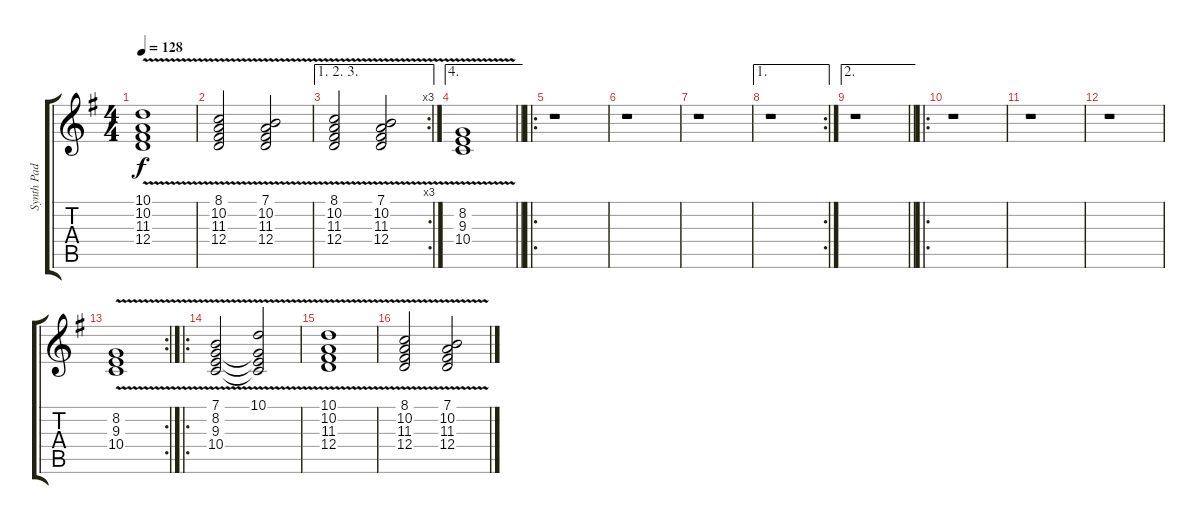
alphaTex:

\track ("Synth Pad" "Synth Pad") {instrument pad2warm}
\staff {score tabs}
\tuning (E4 B3 G3 D3 A2 E2) {hide}
\ts (4 4)
\tempo 128
\clef g2
\ks g
(10.1{v} 10.2{v} 11.3{v} 12.4{v}).1{dy f} |
(8.1{v} 10.2{v} 11.3{v} 12.4{v}).2 (7.1{v} 10.2{v} 11.3{v} 12.4{v}).2 |
\ae (1 2 3)
\rc 3
(8.1{v} 10.2{v} 11.3{v} 12.4{v}).2 (7.1{v} 10.2{v} 11.3{v} 12.4{v}).2 |
\ae 4
\barLineRight lightlight
(8.2{v} 9.3{v} 10.4{v}).1 |
\ro
r.1 |
r.1 |
r.1 |
\ae 1
\rc 2
r.1 |
\ae 2
\barLineRight lightlight
r.1 |
\ro
r.1 |
r.1 |
r.1 |
\rc 2
(8.2{v} 9.3{v} 10.4{v}).1 |
\ro
(7.1{v} 8.2{v} 9.3{v} 10.4{v}).2 (10.1{v} 8.2{v t} 9.3{v t} 10.4{v t}).2 |
(10.1{v} 10.2{v} 11.3{v} 12.4{v}).1 |
(8.1{v} 10.2{v} 11.3{v} 12.4{v}).2 (7.1{v} 10.2{v} 11.3{v} 12.4{v}).2
